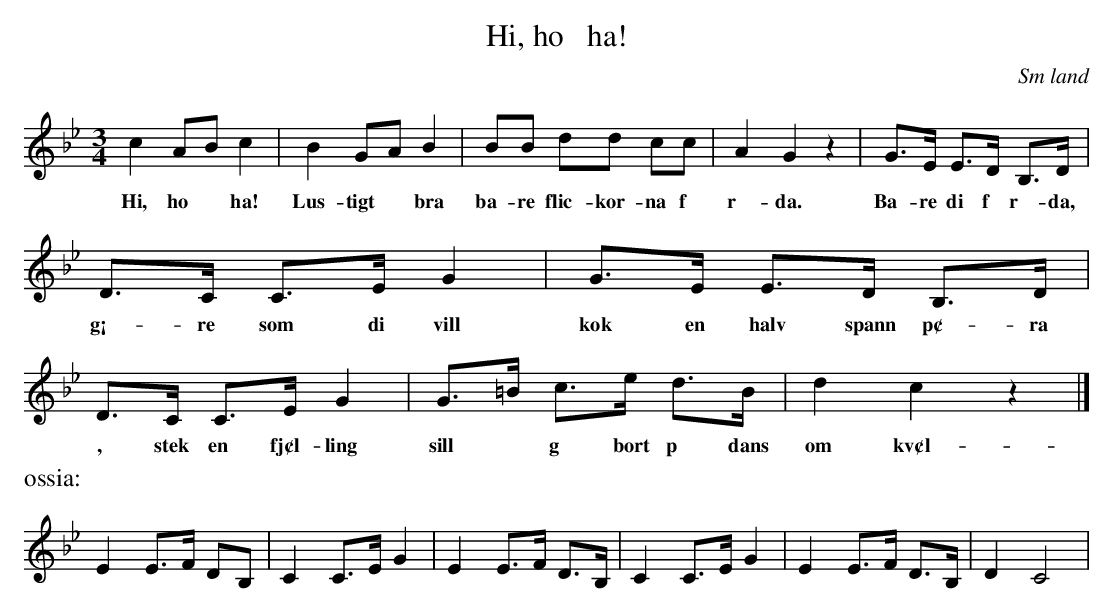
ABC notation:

X:1
T:Hi, ho   ha!
O:Sm land
M:3/4
L:1/8
K:Bb
c2 AB c2 | B2 GA B2 | BB dd cc | A2 G2 z2 | G>E E>D B,>D |
w: Hi, ho   ha! Lus-tigt   bra ba-re flic-kor-na f  r -da. Ba-re di f  r -da,
D>C C>E G2 | G>E E>D B,>D | D>C C>E G2 | G>=B c>e d>B | d2 c2 z2 |]
w: g¡-re som di vill kok en halv spann p¢-ra , stek  en fj¢l-ling sill   g  bort p  dans om kv¢l-la
K:Bb
%%text ossia:
E2 E>F DB, | C2 C>E G2 | E2 E>F D>B, | C2 C>E G2 | E2 E>F D>B, | D2 C4 |
